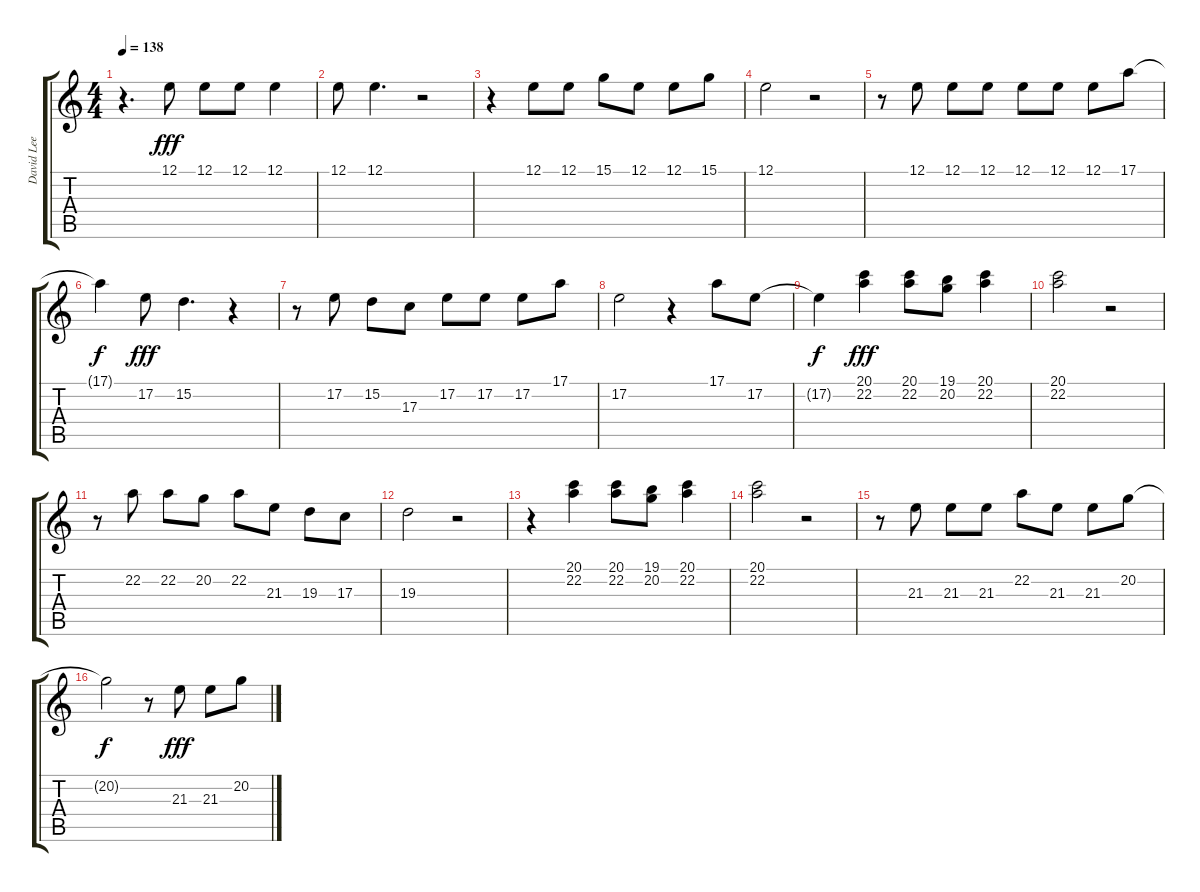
\track ("David Lee Roth" "David Lee ") {instrument synthvoice}
\staff {score tabs}
\tuning (E4 B3 G3 D3 A2 E2) {hide}
\ts (4 4)
\tempo 138
\clef g2
\ks c
r.4{d dy fff} 12.1.8 12.1.8 12.1.8 12.1.4 |
12.1.8 12.1.4{d} r.2 |
r.4 12.1.8 12.1.8 15.1.8 12.1.8 12.1.8 15.1.8 |
12.1.2 r.2 |
r.8 12.1.8 12.1.8 12.1.8 12.1.8 12.1.8 12.1.8 17.1.8 |
17.1{t}.4{dy f} 17.2.8{dy fff} 15.2.4{d} r.4 |
r.8 17.2.8 15.2.8 17.3.8 17.2.8 17.2.8 17.2.8 17.1.8 |
17.2.2 r.4 17.1.8 17.2.8 |
17.2{t}.4{dy f} (20.1 22.2).4{dy fff} (20.1 22.2).8 (19.1 20.2).8 (20.1 22.2).4 |
(20.1 22.2).2 r.2 |
r.8 22.2.8 22.2.8 20.2.8 22.2.8 21.3.8 19.3.8 17.3.8 |
19.3.2 r.2 |
r.4 (20.1 22.2).4 (20.1 22.2).8 (19.1 20.2).8 (20.1 22.2).4 |
(20.1 22.2).2 r.2 |
r.8 21.3.8 21.3.8 21.3.8 22.2.8 21.3.8 21.3.8 20.2.8 |
20.2{t}.2{dy f} r.8 21.3.8{dy fff} 21.3.8 20.2.8
